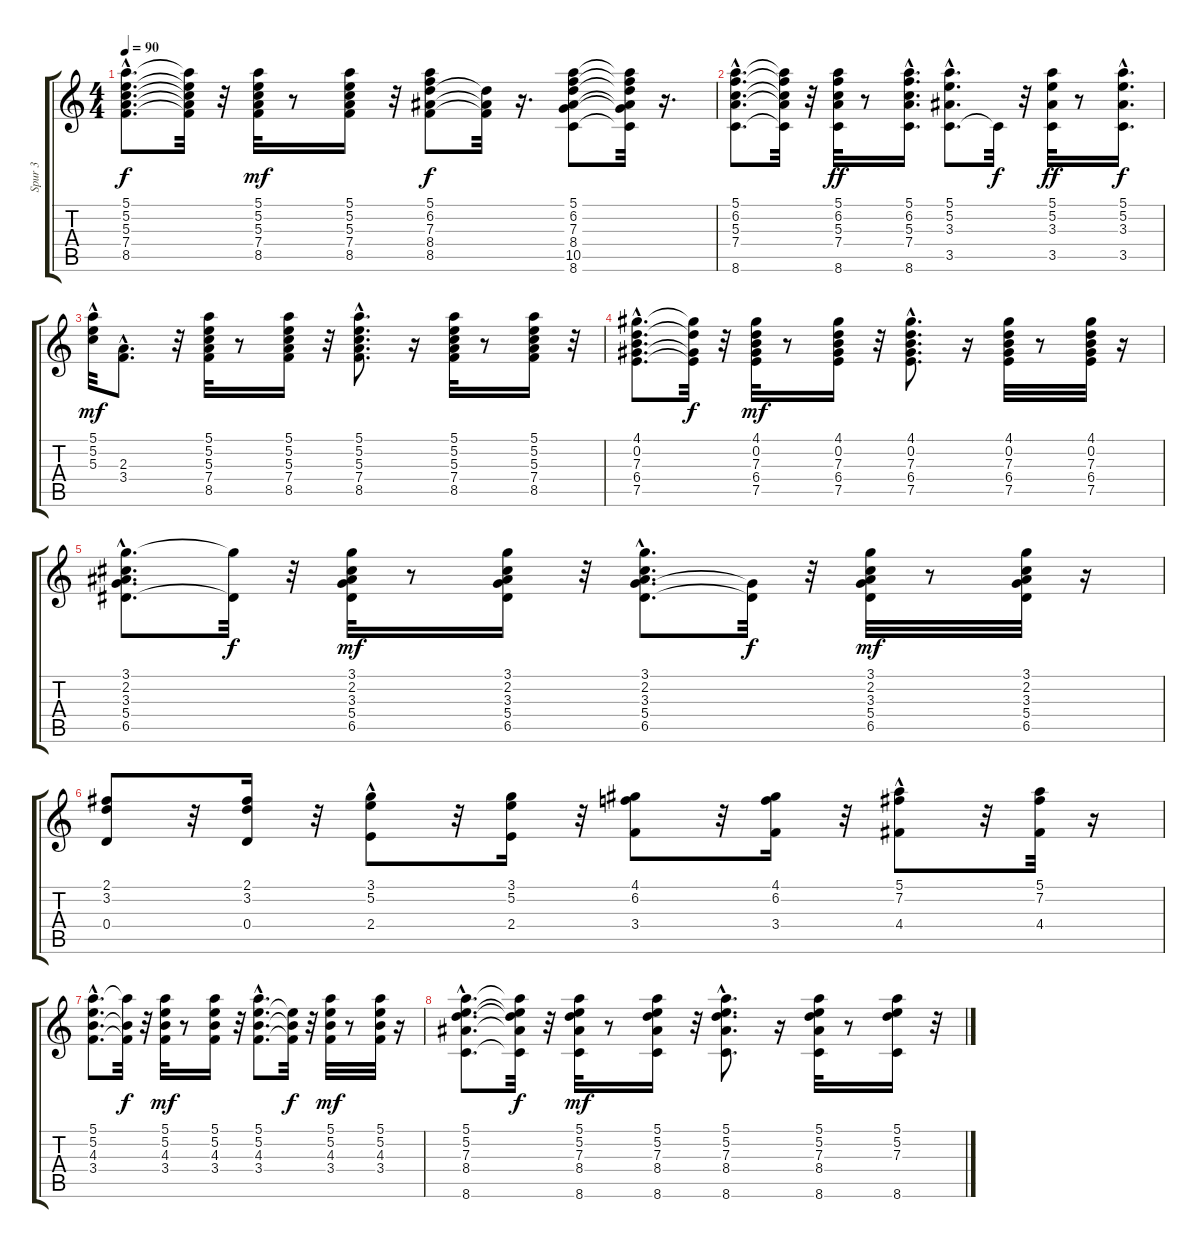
\track ("Spur 3" "Spur 3") {instrument acousticguitarsteel}
\staff {score tabs}
\tuning (E4 B3 G3 D3 A2 E2) {hide}
\ts (4 4)
\tempo 90
\clef g2
\ks c
(5.1{hac} 5.2{hac} 5.3{hac} 7.4{hac} 8.5{hac}).8{d dy f} (5.1{t} 5.2{t} 5.3{t} 7.4{t} 8.5{t}).32 r.32 (5.1 5.2 5.3 7.4 8.5).32{dy mf} r.8 (5.1 5.2 5.3 7.4 8.5).16 r.32 (5.1 6.2 7.3 8.4 8.5).8{dy f} (7.3{t} 8.4{t} 8.5{t}).32 r.16{d} (5.1 6.2 7.3 8.4 10.5 8.6).8 (5.1{t} 6.2{t} 7.3{t} 8.4{t} 10.5{t} 8.6{t}).32 r.16{d} |
(5.1{hac} 6.2{hac} 5.3{hac} 7.4{hac} 8.6{hac}).8{d} (5.1{t} 6.2{t} 5.3{t} 7.4{t} 8.6{t}).32 r.32 (5.1 6.2 5.3 7.4 8.6).32{dy ff} r.8 (5.1{hac} 6.2 5.3{hac} 7.4 8.6).16{d} (5.1{hac} 5.2{hac} 3.3{hac} 3.5{hac}).8{d} 3.5{t}.32{dy f} r.32 (5.1 5.2 3.3 3.5).32{dy ff} r.8 (5.1{hac} 5.2 3.3 3.5).16{d dy f} |
(5.1{hac} 5.2{hac} 5.3{hac}).32{dy mf} (2.3{hac} 3.4{hac}).8{d} r.32 (5.1 5.2 5.3 7.4 8.5).32 r.8 (5.1 5.2 5.3 7.4 8.5).16 r.32 (5.1 5.2 5.3 7.4{hac} 8.5{hac}).8{d} r.16 (5.1 5.2 5.3 7.4 8.5).32 r.8 (5.1 5.2 5.3 7.4 8.5).16 r.32 |
(4.1{hac} 0.2{hac} 7.3{hac} 6.4{hac} 7.5{hac}).8{d} (4.1{t} 7.3{t} 6.4{t} 7.5{t}).32{dy f} r.32 (4.1 0.2 7.3 6.4 7.5).32{dy mf} r.8 (4.1 0.2 7.3 6.4 7.5).16 r.32 (4.1{hac} 0.2{hac} 7.3{hac} 6.4{hac} 7.5{hac}).8{d} r.16 (4.1 0.2 7.3 6.4 7.5).32 r.8 (4.1 0.2 7.3 6.4 7.5).32 r.16 |
(3.1{hac} 2.2{hac} 3.3{hac} 5.4{hac} 6.5{hac}).8{d} (3.1{t} 6.5{t}).32{dy f} r.32 (3.1 2.2 3.3 5.4 6.5).32{dy mf} r.8 (3.1 2.2 3.3 5.4 6.5).16 r.32 (3.1{hac} 2.2{hac} 3.3{hac} 5.4{hac} 6.5{hac}).8{d} (5.4{t} 6.5{t}).32{dy f} r.32 (3.1 2.2 3.3 5.4 6.5).32{dy mf} r.8 (3.1 2.2 3.3 5.4 6.5).32 r.16 |
(2.1 3.2 0.4).8 r.32 (2.1 3.2 0.4).16 r.32 (3.1 5.2{hac} 2.4).8 r.32 (3.1 5.2 2.4).16 r.32 (4.1 6.2 3.4).8 r.32 (4.1 6.2 3.4).16 r.32 (5.1 7.2{hac} 4.4{hac}).8 r.32 (5.1 7.2 4.4).32 r.16 |
(5.1{hac} 5.2{hac} 4.3{hac} 3.4{hac}).8{d} (5.1{t} 4.3{t} 3.4{t}).32{dy f} r.32 (5.1 5.2 4.3 3.4).32{dy mf} r.8 (5.1 5.2 4.3 3.4).16 r.32 (5.1{hac} 5.2{hac} 4.3{hac} 3.4{hac}).8{d} (5.2{t} 4.3{t} 3.4{t}).32{dy f} r.32 (5.1 5.2 4.3 3.4).32{dy mf} r.8 (5.1 5.2 4.3 3.4).32 r.16 |
(5.1{hac} 5.2{hac} 7.3{hac} 8.4{hac} 8.6{hac}).8{d} (5.1{t} 5.2{t} 7.3{t} 8.4{t} 8.6{t}).32{dy f} r.32 (5.1 5.2 7.3 8.4 8.6).32{dy mf} r.8 (5.1 5.2 7.3 8.4 8.6).16 r.32 (5.1 5.2 7.3 8.4{hac} 8.6{hac}).8{d} r.16 (5.1 5.2 7.3 8.4 8.6).32 r.8 (5.1 5.2 7.3 8.6).16 r.32
